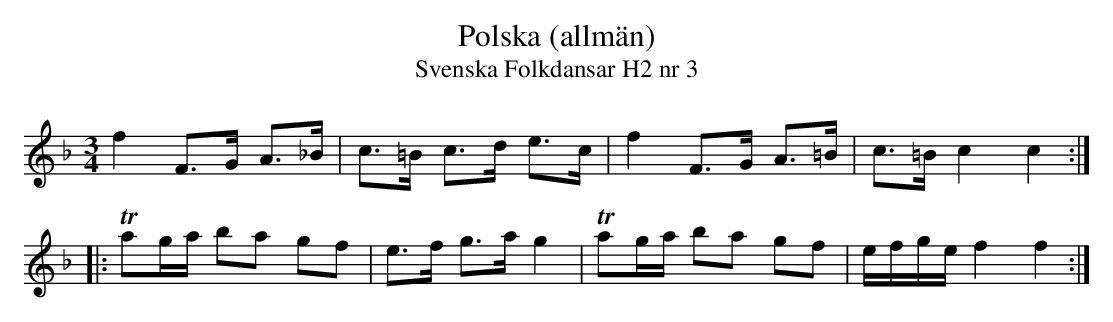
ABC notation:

X:1
T:Polska (allmän)
T:Svenska Folkdansar H2 nr 3
M:3/4
L:1/8
K:F
f2 F>G A>_B | c>=B c>d e>c | f2 F>G A>=B | c>=B c2 c2 ::
Tag/a/ ba gf | e>f g>a g2 | Tag/a/ ba gf | e/f/g/e/ f2 f2 :|
